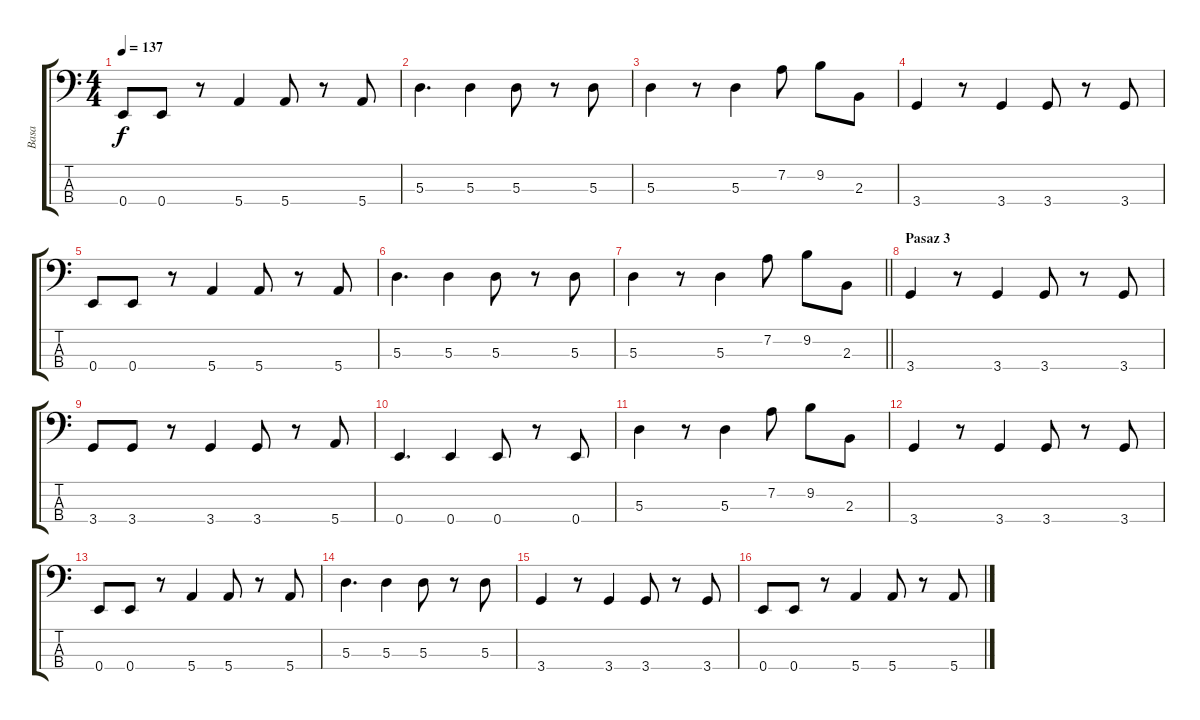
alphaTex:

\track ("Basa" "Basa") {instrument electricbassfinger}
\staff {score tabs}
\tuning (G2 D2 A1 E1) {hide}
\ts (4 4)
\tempo 137
\clef f4
\ks c
0.4.8{dy f} 0.4.8 r.8 5.4.4 5.4.8 r.8 5.4.8 |
5.3.4{d} 5.3.4 5.3.8 r.8 5.3.8 |
5.3.4 r.8 5.3.4 7.2.8 9.2.8 2.3.8 |
3.4.4 r.8 3.4.4 3.4.8 r.8 3.4.8 |
0.4.8 0.4.8 r.8 5.4.4 5.4.8 r.8 5.4.8 |
5.3.4{d} 5.3.4 5.3.8 r.8 5.3.8 |
\barLineRight lightlight
5.3.4 r.8 5.3.4 7.2.8 9.2.8 2.3.8 |
\section ("" "Pasaz 3")
3.4.4 r.8 3.4.4 3.4.8 r.8 3.4.8 |
3.4.8 3.4.8 r.8 3.4.4 3.4.8 r.8 5.4.8 |
0.4.4{d} 0.4.4 0.4.8 r.8 0.4.8 |
5.3.4 r.8 5.3.4 7.2.8 9.2.8 2.3.8 |
3.4.4 r.8 3.4.4 3.4.8 r.8 3.4.8 |
0.4.8 0.4.8 r.8 5.4.4 5.4.8 r.8 5.4.8 |
5.3.4{d} 5.3.4 5.3.8 r.8 5.3.8 |
3.4.4 r.8 3.4.4 3.4.8 r.8 3.4.8 |
0.4.8 0.4.8 r.8 5.4.4 5.4.8 r.8 5.4.8
